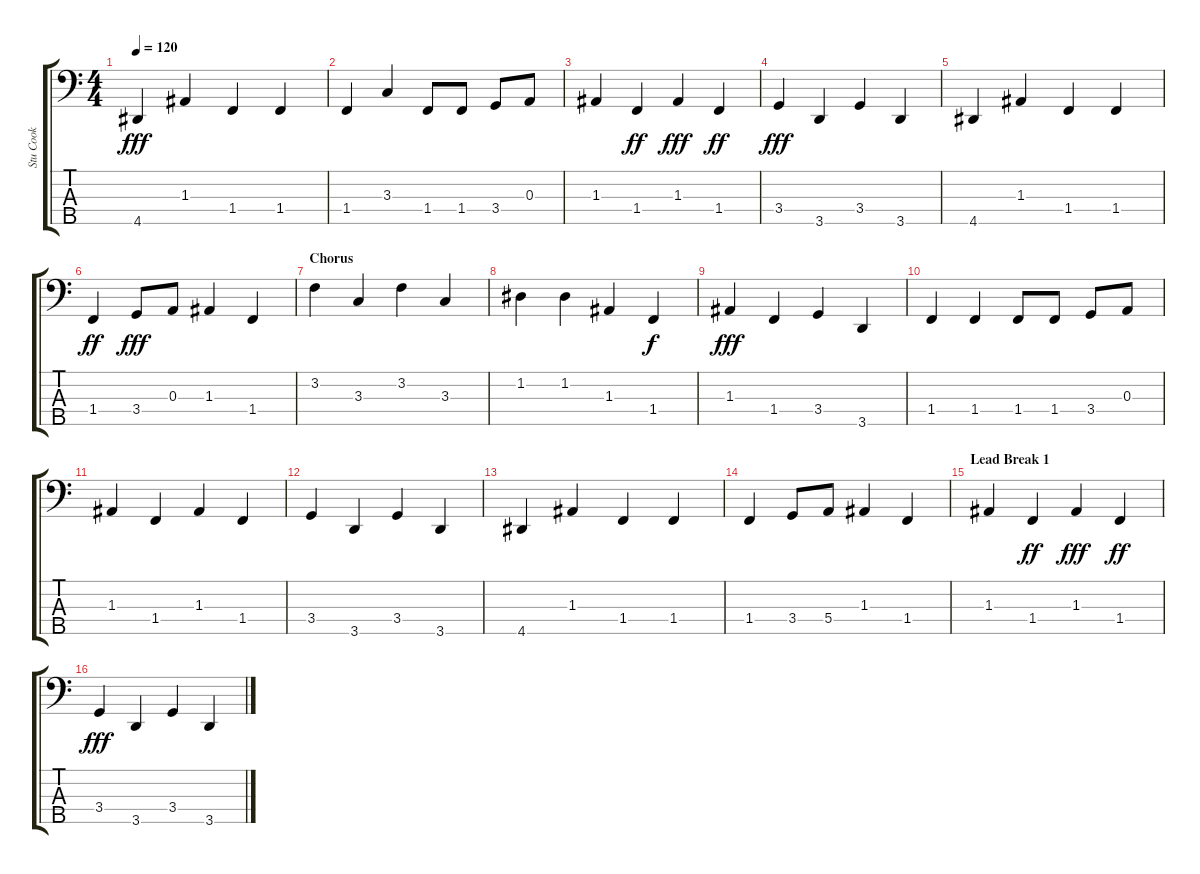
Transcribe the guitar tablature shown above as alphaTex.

\track ("Stu Cook" "Stu Cook") {instrument electricbassfinger}
\staff {score tabs}
\tuning (G2 D2 A1 E1 B0) {hide}
\ts (4 4)
\tempo 120
\clef f4
\ks c
4.5.4{dy fff} 1.3.4 1.4.4 1.4.4 |
1.4.4 3.3.4 1.4.8 1.4.8 3.4.8 0.3.8 |
1.3.4 1.4.4{dy ff} 1.3.4{dy fff} 1.4.4{dy ff} |
3.4.4{dy fff} 3.5.4 3.4.4 3.5.4 |
4.5.4 1.3.4 1.4.4 1.4.4 |
1.4.4{dy ff} 3.4.8{dy fff} 0.3.8 1.3.4 1.4.4 |
\section ("" "Chorus")
3.2.4 3.3.4 3.2.4 3.3.4 |
1.2.4 1.2.4 1.3.4 1.4.4{dy f} |
1.3.4{dy fff} 1.4.4 3.4.4 3.5.4 |
1.4.4 1.4.4 1.4.8 1.4.8 3.4.8 0.3.8 |
1.3.4 1.4.4 1.3.4 1.4.4 |
3.4.4 3.5.4 3.4.4 3.5.4 |
4.5.4 1.3.4 1.4.4 1.4.4 |
1.4.4 3.4.8 5.4.8 1.3.4 1.4.4 |
\section ("" "Lead Break 1")
1.3.4 1.4.4{dy ff} 1.3.4{dy fff} 1.4.4{dy ff} |
3.4.4{dy fff} 3.5.4 3.4.4 3.5.4
